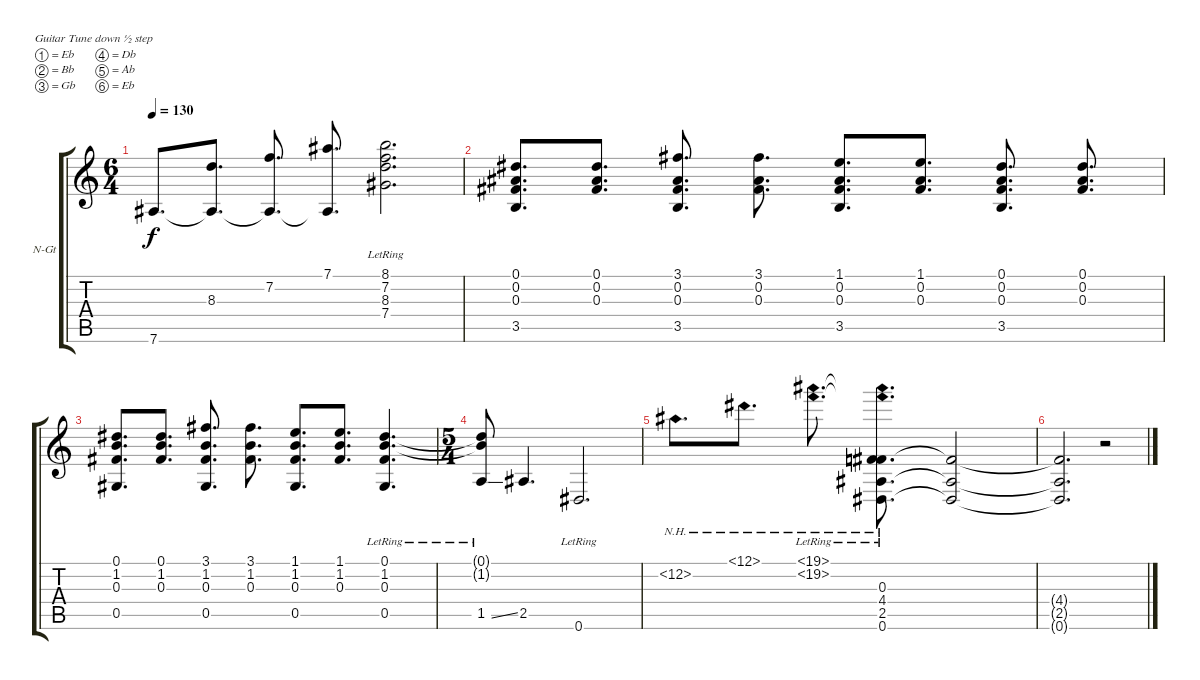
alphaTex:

\bracketExtendMode groupsimilarinstruments
\firstSystemTrackNameOrientation horizontal
\otherSystemsTrackNameOrientation horizontal
\track ("Piste 1" "N-Gt") {instrument acousticguitarnylon}
\staff {score tabs}
\tuning (Eb4 Bb3 Gb3 Db3 Ab2 Eb2)
\ts (6 4)
\tempo 130
\clef g2
\ks c
7.6.8{d dy f} (8.3 7.6{t}).8{d} (7.2 7.6{t}).8{d} (7.1 7.6{t}).8{d} (8.1{lr} 7.2{lr} 8.3{lr} 7.4{lr}).2{d} |
(0.1 0.2 0.3 3.5).8{d} (0.1 0.2 0.3).8{d} (3.1 0.2 0.3 3.5).8{d} (3.1 0.2 0.3).8{d} (1.1 0.2 0.3 3.5).8{d} (1.1 0.2 0.3).8{d} (0.1 0.2 0.3 3.5).8{d} (0.1 0.2 0.3).8{d} |
(0.1 1.2 0.3 0.5).8{d} (0.1 1.2 0.3).8{d} (3.1 1.2 0.3 0.5).8{d} (3.1 1.2 0.3).8{d} (1.1 1.2 0.3 0.5).8{d} (1.1 1.2 0.3).8{d} (0.1{lr} 1.2 0.3 0.5).4{d} |
\ts (5 4)
(0.1{lr t} 1.2{t} 1.5{ss}).8 2.5.4{d} 0.6{lr}.2{d} |
12.2{nh}.8{d} 12.1{nh}.8{d} (19.1{nh lr} 19.2{nh lr}).8{d} (19.1{nh lr t} 19.2{nh lr t} 0.3 4.4 2.5 0.6).8{d} (4.4{t} 2.5{t} 0.6{t}).2 |
(4.4{t} 2.5{t} 0.6{t}).2{d} r.2
